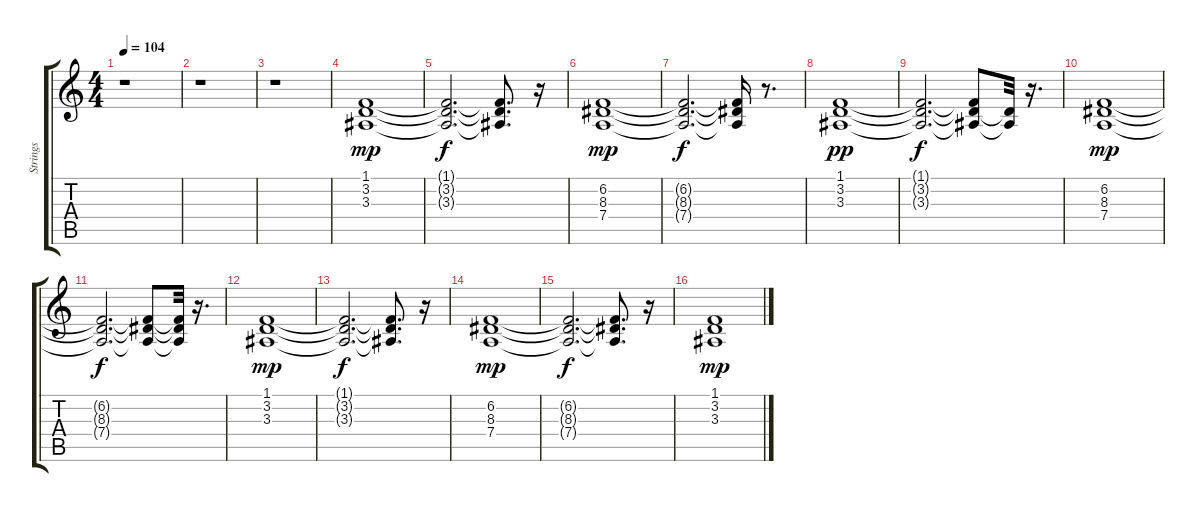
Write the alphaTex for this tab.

\track ("Strings" "Strings") {instrument stringensemble2}
\staff {score tabs}
\tuning (E4 B3 G3 D3 A2 E2) {hide}
\ts (4 4)
\tempo 104
\clef g2
\ks c
r.1{dy mp} |
r.1 |
r.1 |
(1.1 3.2 3.3).1 |
(1.1{t} 3.2{t} 3.3{t}).2{d dy f} (1.1{t} 3.2{t} 3.3{t}).8{d} r.16 |
(6.2 8.3 7.4).1{dy mp} |
(6.2{t} 8.3{t} 7.4{t}).2{d dy f} (6.2{t} 8.3{t} 7.4{t}).16 r.8{d} |
(1.1 3.2 3.3).1{dy pp} |
(1.1{t} 3.2{t} 3.3{t}).2{d dy f} (1.1{t} 3.2{t} 3.3{t}).8 (3.2{t} 3.3{t}).32 r.16{d} |
(6.2 8.3 7.4).1{dy mp} |
(6.2{t} 8.3{t} 7.4{t}).2{d dy f} (6.2{t} 8.3{t} 7.4{t}).8 (6.2{t} 8.3{t} 7.4{t}).32 r.16{d} |
(1.1 3.2 3.3).1{dy mp} |
(1.1{t} 3.2{t} 3.3{t}).2{d dy f} (1.1{t} 3.2{t} 3.3{t}).8{d} r.16 |
(6.2 8.3 7.4).1{dy mp} |
(6.2{t} 8.3{t} 7.4{t}).2{d dy f} (6.2{t} 8.3{t} 7.4{t}).8{d} r.16 |
(1.1 3.2 3.3).1{dy mp}
